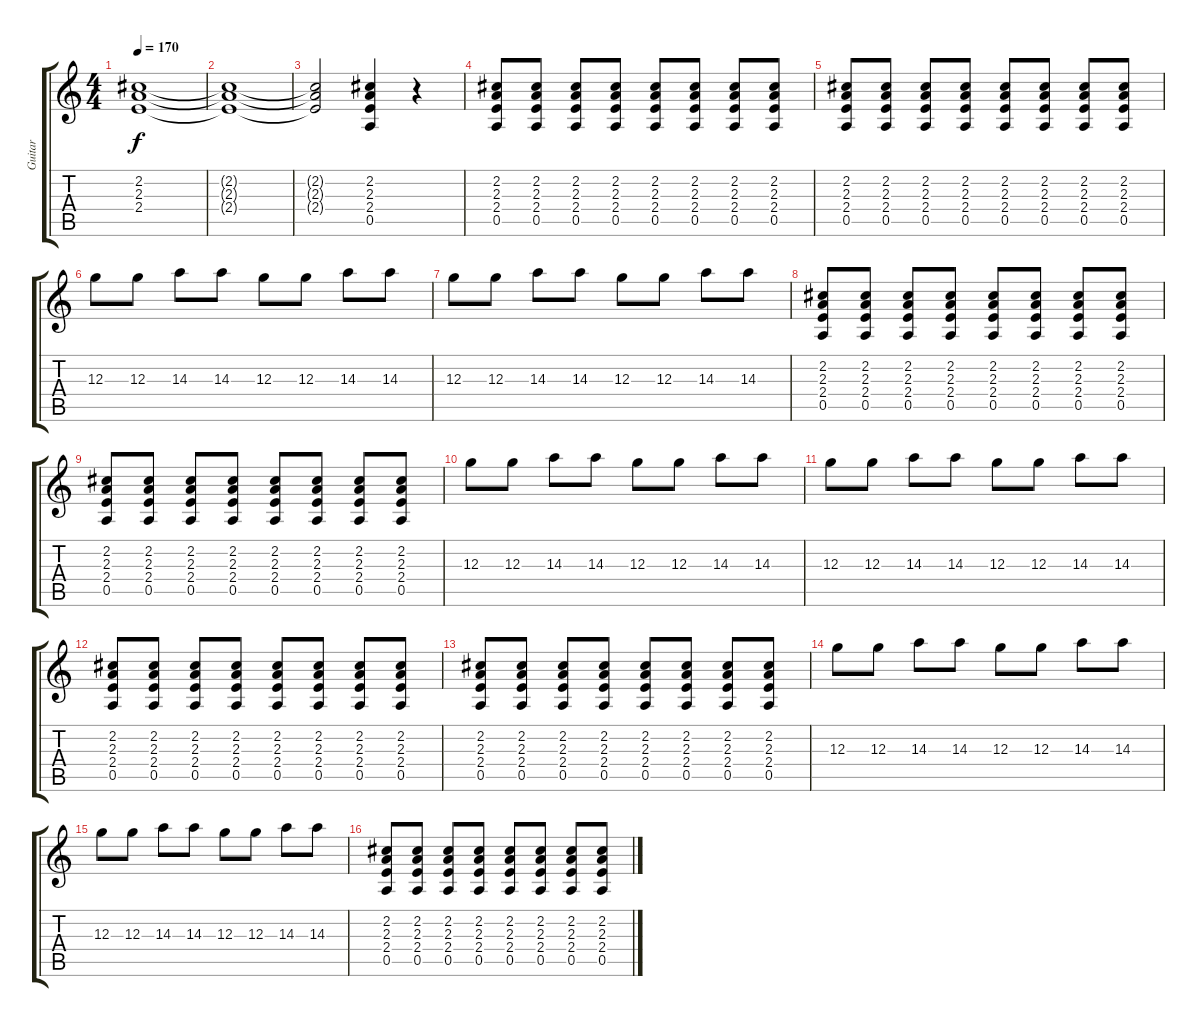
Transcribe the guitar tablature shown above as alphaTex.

\track ("Guitar" "Guitar") {instrument overdrivenguitar}
\staff {score tabs}
\tuning (E4 B3 G3 D3 A2 E2) {hide}
\ts (4 4)
\tempo 170
\clef g2
\ks c
(2.2{t} 2.3{t} 2.4{t}).1{dy f} |
(2.2{t} 2.3{t} 2.4{t}).1 |
(2.2{t} 2.3{t} 2.4{t}).2 (2.2 2.3 2.4 0.5).4 r.4 |
(2.2 2.3 2.4 0.5).8 (2.2 2.3 2.4 0.5).8 (2.2 2.3 2.4 0.5).8 (2.2 2.3 2.4 0.5).8 (2.2 2.3 2.4 0.5).8 (2.2 2.3 2.4 0.5).8 (2.2 2.3 2.4 0.5).8 (2.2 2.3 2.4 0.5).8 |
(2.2 2.3 2.4 0.5).8 (2.2 2.3 2.4 0.5).8 (2.2 2.3 2.4 0.5).8 (2.2 2.3 2.4 0.5).8 (2.2 2.3 2.4 0.5).8 (2.2 2.3 2.4 0.5).8 (2.2 2.3 2.4 0.5).8 (2.2 2.3 2.4 0.5).8 |
12.3.8 12.3.8 14.3.8 14.3.8 12.3.8 12.3.8 14.3.8 14.3.8 |
12.3.8 12.3.8 14.3.8 14.3.8 12.3.8 12.3.8 14.3.8 14.3.8 |
(2.2 2.3 2.4 0.5).8 (2.2 2.3 2.4 0.5).8 (2.2 2.3 2.4 0.5).8 (2.2 2.3 2.4 0.5).8 (2.2 2.3 2.4 0.5).8 (2.2 2.3 2.4 0.5).8 (2.2 2.3 2.4 0.5).8 (2.2 2.3 2.4 0.5).8 |
(2.2 2.3 2.4 0.5).8 (2.2 2.3 2.4 0.5).8 (2.2 2.3 2.4 0.5).8 (2.2 2.3 2.4 0.5).8 (2.2 2.3 2.4 0.5).8 (2.2 2.3 2.4 0.5).8 (2.2 2.3 2.4 0.5).8 (2.2 2.3 2.4 0.5).8 |
12.3.8 12.3.8 14.3.8 14.3.8 12.3.8 12.3.8 14.3.8 14.3.8 |
12.3.8 12.3.8 14.3.8 14.3.8 12.3.8 12.3.8 14.3.8 14.3.8 |
(2.2 2.3 2.4 0.5).8 (2.2 2.3 2.4 0.5).8 (2.2 2.3 2.4 0.5).8 (2.2 2.3 2.4 0.5).8 (2.2 2.3 2.4 0.5).8 (2.2 2.3 2.4 0.5).8 (2.2 2.3 2.4 0.5).8 (2.2 2.3 2.4 0.5).8 |
(2.2 2.3 2.4 0.5).8 (2.2 2.3 2.4 0.5).8 (2.2 2.3 2.4 0.5).8 (2.2 2.3 2.4 0.5).8 (2.2 2.3 2.4 0.5).8 (2.2 2.3 2.4 0.5).8 (2.2 2.3 2.4 0.5).8 (2.2 2.3 2.4 0.5).8 |
12.3.8 12.3.8 14.3.8 14.3.8 12.3.8 12.3.8 14.3.8 14.3.8 |
12.3.8 12.3.8 14.3.8 14.3.8 12.3.8 12.3.8 14.3.8 14.3.8 |
(2.2 2.3 2.4 0.5).8 (2.2 2.3 2.4 0.5).8 (2.2 2.3 2.4 0.5).8 (2.2 2.3 2.4 0.5).8 (2.2 2.3 2.4 0.5).8 (2.2 2.3 2.4 0.5).8 (2.2 2.3 2.4 0.5).8 (2.2 2.3 2.4 0.5).8
